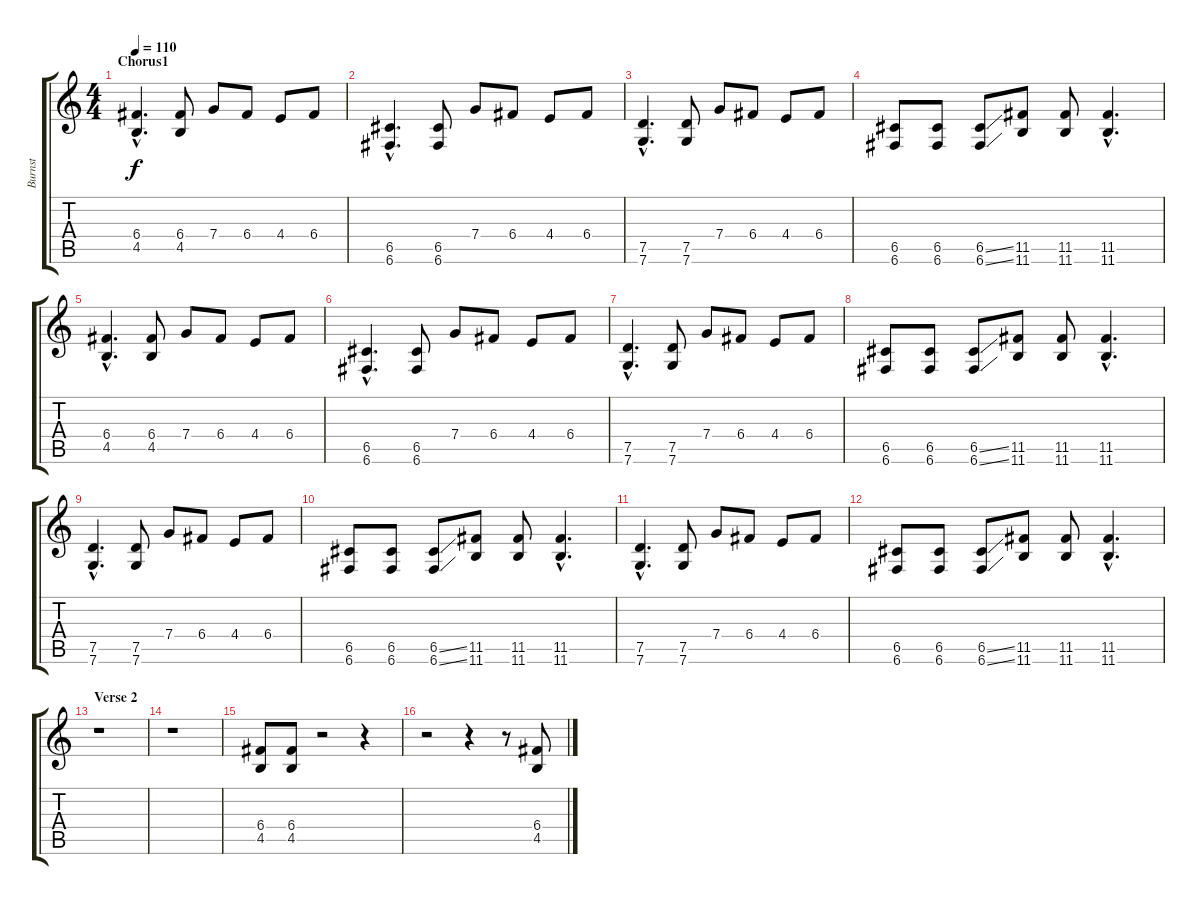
\track ("Burnst" "Burnst") {instrument distortionguitar}
\staff {score tabs}
\tuning (D4 A3 F3 C3 G2 C2) {hide}
\ts (4 4)
\section ("" "Chorus1")
\tempo 110
\clef g2
\ks c
(6.4{hac} 4.5{hac}).4{d dy f} (6.4 4.5).8 7.4.8 6.4.8 4.4.8 6.4.8 |
(6.5{hac} 6.6{hac}).4{d} (6.5 6.6).8 7.4.8 6.4.8 4.4.8 6.4.8 |
(7.5{hac} 7.6{hac}).4{d} (7.5 7.6).8 7.4.8 6.4.8 4.4.8 6.4.8 |
(6.5 6.6).8 (6.5 6.6).8 (6.5{ss} 6.6{ss}).8 (11.5 11.6).8 (11.5 11.6).8 (11.5{hac} 11.6{hac}).4{d} |
(6.4{hac} 4.5{hac}).4{d} (6.4 4.5).8 7.4.8 6.4.8 4.4.8 6.4.8 |
(6.5{hac} 6.6{hac}).4{d} (6.5 6.6).8 7.4.8 6.4.8 4.4.8 6.4.8 |
(7.5{hac} 7.6{hac}).4{d} (7.5 7.6).8 7.4.8 6.4.8 4.4.8 6.4.8 |
(6.5 6.6).8 (6.5 6.6).8 (6.5{ss} 6.6{ss}).8 (11.5 11.6).8 (11.5 11.6).8 (11.5{hac} 11.6{hac}).4{d} |
(7.5{hac} 7.6{hac}).4{d} (7.5 7.6).8 7.4.8 6.4.8 4.4.8 6.4.8 |
(6.5 6.6).8 (6.5 6.6).8 (6.5{ss} 6.6{ss}).8 (11.5 11.6).8 (11.5 11.6).8 (11.5{hac} 11.6{hac}).4{d} |
(7.5{hac} 7.6{hac}).4{d} (7.5 7.6).8 7.4.8 6.4.8 4.4.8 6.4.8 |
(6.5 6.6).8 (6.5 6.6).8 (6.5{ss} 6.6{ss}).8 (11.5 11.6).8 (11.5 11.6).8 (11.5{hac} 11.6{hac}).4{d} |
\section ("" "Verse 2")
r.1 |
r.1 |
(6.4 4.5).8 (6.4 4.5).8 r.2 r.4 |
r.2 r.4 r.8 (6.4 4.5).8
